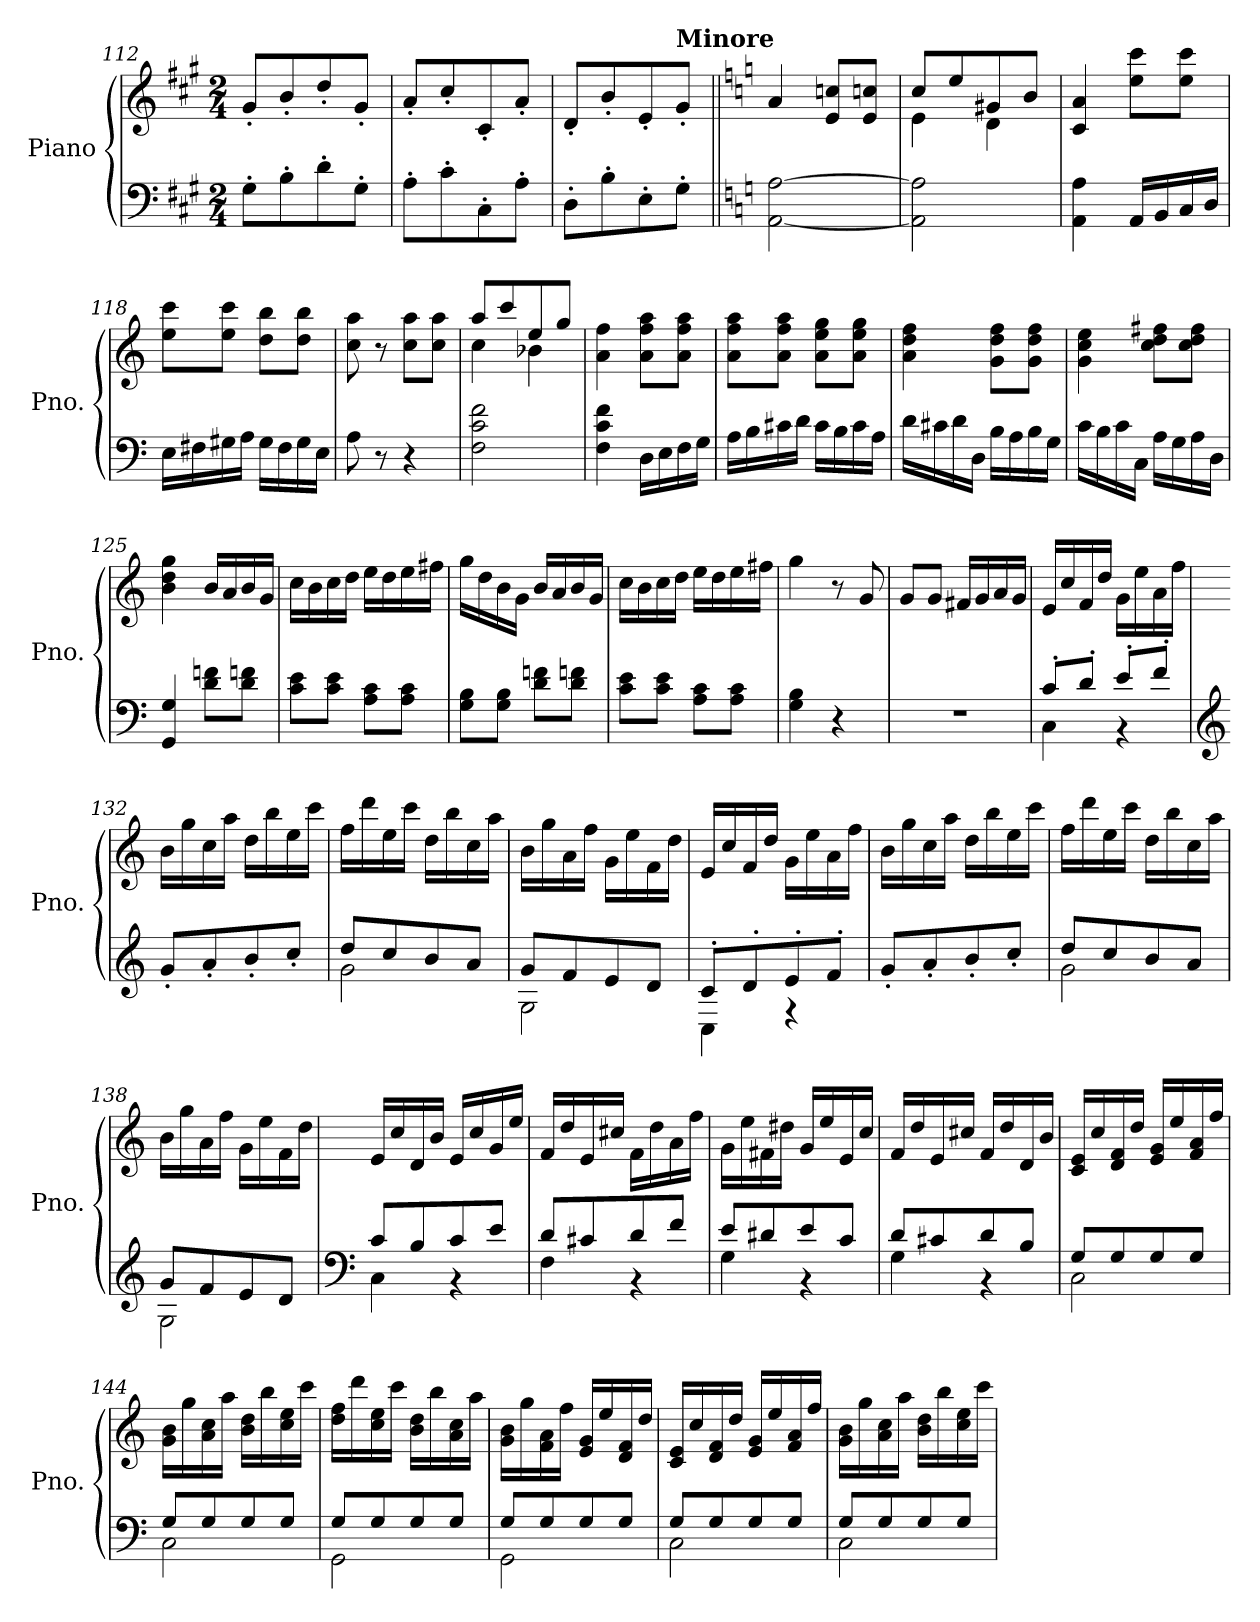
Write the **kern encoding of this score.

**kern	**kern
*part1	*part1
*staff2	*staff1
*I"Piano	*
*I'Pno.	*
*clefF4	*clefG2
*k[f#c#g#]	*k[f#c#g#]
*A:	*A:
*M2/4	*M2/4
=112	=112
8G#'\L	8g#'/L
8B'\	8b'/
8d'\	8dd'/
8G#'\J	8g#'/J
=113	=113
8A'\L	8a'/L
8c#'\	8cc#'/
8C#'\	8c#'/
8A'\J	8a'/J
=114	=114
8D'\L	8d'/L
8B'\	8b'/
8E'\	8e'/
!	!LO:TX:a:B:t=Minore
8G#'\J	8g#'/J
!!LO:LB:g=z
=115||	=115||
*k[]	*k[]
*C:	*C:
[2AA\ [2A\	4a/
.	8e/ 8ccn/L
.	8e/ 8ccn/J
!!LO:LB:g=z
=116	=116
*	*^
2AA\] 2A\]	8cc/L	4e\
.	8ee/	.
.	8g#X/	4d\
.	8b/J	.
*	*v	*v
=117	=117
4AA\ 4A\	4c/ 4a/
16AA/LL	8ee\ 8ccc\L
16BB/	.
16C/	8ee\ 8ccc\J
16D/JJ	.
=118	=118
16E\LL	8ee\ 8ccc\L
16F#X\	.
16G#X\	8ee\ 8ccc\J
16A\JJ	.
16G#\LL	8dd\ 8bb\L
16F#\	.
16G#\	8dd\ 8bb\J
16E\JJ	.
=119	=119
8A\	8cc\ 8aa\
8r	8r
4r	8cc\ 8aa\L
.	8cc\ 8aa\J
=120	=120
*	*^
2F\ 2c\ 2f\	8aa/L	4cc\
.	8ccc/	.
.	8ee/	4b-X\
.	8gg/J	.
*	*v	*v
=121	=121
4F\ 4c\ 4f\	4a\ 4ff\
16D\LL	8a\ 8ff\ 8aa\L
16E\	.
16F\	8a\ 8ff\ 8aa\J
16G\JJ	.
=122	=122
16A\LL	8a\ 8ff\ 8aa\L
16B\	.
16c#X\	8a\ 8ff\ 8aa\J
16d\JJ	.
16c#\LL	8a\ 8ee\ 8gg\L
16B\	.
16c#\	8a\ 8ee\ 8gg\J
16A\JJ	.
!!LO:LB:g=z
=123	=123
16d\LL	4a\ 4dd\ 4ff\
16c#X\	.
16d\	.
16D\JJ	.
16B\LL	8g\ 8dd\ 8ff\L
16A\	.
16B\	8g\ 8dd\ 8ff\J
16G\JJ	.
=124	=124
16c\LL	4g\ 4cc\ 4ee\
16B\	.
16c\	.
16C\JJ	.
16A\LL	8cc\ 8dd\ 8ff#X\L
16G\	.
16A\	8cc\ 8dd\ 8ff#\J
16D\JJ	.
=125	=125
4GG/ 4G/	4b\ 4dd\ 4gg\
8d\ 8fn\L	16b/LL
.	16a/
8d\ 8fn\J	16b/
.	16g/JJ
=126	=126
8c\ 8e\L	16cc\LL
.	16b\
8c\ 8e\J	16cc\
.	16dd\JJ
8A\ 8c\L	16ee\LL
.	16dd\
8A\ 8c\J	16ee\
.	16ff#X\JJ
=127	=127
8G\ 8B\L	16gg\LL
.	16dd\
8G\ 8B\J	16b\
.	16g\JJ
8d\ 8fn\L	16b/LL
.	16a/
8d\ 8fn\J	16b/
.	16g/JJ
!!LO:LB:g=z
=128	=128
8c\ 8e\L	16cc\LL
.	16b\
8c\ 8e\J	16cc\
.	16dd\JJ
8A\ 8c\L	16ee\LL
.	16dd\
8A\ 8c\J	16ee\
.	16ff#X\JJ
=129	=129
4G\ 4B\	4gg\
4r	8r
.	8g/
!!LO:LB:g=z
=130	=130
2r	8g/L
.	8g/J
.	16f#X/LL
.	16g/
.	16a/
.	16g/JJ
=131	=131
*^	*
8c'/L	4C\	16e/LL
.	.	16cc/
8d'/J	.	16f/
.	.	16dd/JJ
8e'/L	4r	16g\LL
.	.	16ee\
8f'/J	.	16a\
.	.	16ff\JJ
*v	*v	*
=132	=132
*clefG2	*
8g'/L	16b\LL
.	16gg\
8a'/	16cc\
.	16aa\JJ
8b'/	16dd\LL
.	16bb\
8cc'/J	16ee\
.	16ccc\JJ
=133	=133
*^	*
8dd/L	2g\	16ff\LL
.	.	16ddd\
8cc/	.	16ee\
.	.	16ccc\JJ
8b/	.	16dd\LL
.	.	16bb\
8a/J	.	16cc\
.	.	16aa\JJ
=134	=134	=134
8g/L	2G\	16b\LL
.	.	16gg\
8f/	.	16a\
.	.	16ff\JJ
8e/	.	16g\LL
.	.	16ee\
8d/J	.	16f\
.	.	16dd\JJ
!!LO:PB:g=z
=135	=135	=135
8c'/L	4C\	16e/LL
.	.	16cc/
8d'/	.	16f/
.	.	16dd/JJ
8e'/	4r	16g\LL
.	.	16ee\
8f'/J	.	16a\
.	.	16ff\JJ
*v	*v	*
!!LO:LB:g=z
=136	=136
8g'/L	16b\LL
.	16gg\
8a'/	16cc\
.	16aa\JJ
8b'/	16dd\LL
.	16bb\
8cc'/J	16ee\
.	16ccc\JJ
=137	=137
*^	*
8dd/L	2g\	16ff\LL
.	.	16ddd\
8cc/	.	16ee\
.	.	16ccc\JJ
8b/	.	16dd\LL
.	.	16bb\
8a/J	.	16cc\
.	.	16aa\JJ
=138	=138	=138
8g/L	2G\	16b\LL
.	.	16gg\
8f/	.	16a\
.	.	16ff\JJ
8e/	.	16g\LL
.	.	16ee\
8d/J	.	16f\
.	.	16dd\JJ
=139	=139	=139
*clefF4	*	*
8c/L	4C\	16e/LL
.	.	16cc/
8B/	.	16d/
.	.	16b/JJ
8c/	4r	16e/LL
.	.	16cc/
8e/J	.	16g/
.	.	16ee/JJ
=140	=140	=140
8d/L	4F\	16f/LL
.	.	16dd/
8c#X/	.	16e/
.	.	16cc#X/JJ
8d/	4r	16f\LL
.	.	16dd\
8f/J	.	16a\
.	.	16ff\JJ
!!LO:LB:g=z
=141	=141	=141
8e/L	4G\	16g\LL
.	.	16ee\
8d#X/	.	16f#X\
.	.	16dd#X\JJ
8e/	4r	16g/LL
.	.	16ee/
8c/J	.	16e/
.	.	16cc/JJ
!!LO:LB:g=z
=142	=142	=142
8d/L	4G\	16f/LL
.	.	16dd/
8c#X/	.	16e/
.	.	16cc#X/JJ
8d/	4r	16f/LL
.	.	16dd/
8B/J	.	16d/
.	.	16b/JJ
=143	=143	=143
8G/L	2C\	16c/ 16e/LL
.	.	16cc/
8G/	.	16d/ 16f/
.	.	16dd/JJ
8G/	.	16e/ 16g/LL
.	.	16ee/
8G/J	.	16f/ 16a/
.	.	16ff/JJ
=144	=144	=144
8G/L	2C\	16g\ 16b\LL
.	.	16gg\
8G/	.	16a\ 16cc\
.	.	16aa\JJ
8G/	.	16b\ 16dd\LL
.	.	16bb\
8G/J	.	16cc\ 16ee\
.	.	16ccc\JJ
=145	=145	=145
8G/L	2GG\	16dd\ 16ff\LL
.	.	16ddd\
8G/	.	16cc\ 16ee\
.	.	16ccc\JJ
8G/	.	16b\ 16dd\LL
.	.	16bb\
8G/J	.	16a\ 16cc\
.	.	16aa\JJ
=146	=146	=146
8G/L	2GG\	16g\ 16b\LL
.	.	16gg\
8G/	.	16f\ 16a\
.	.	16ff\JJ
8G/	.	16e/ 16g/LL
.	.	16ee/
8G/J	.	16d/ 16f/
.	.	16dd/JJ
!!LO:LB:g=z
=147	=147	=147
8G/L	2C\	16c/ 16e/LL
.	.	16cc/
8G/	.	16d/ 16f/
.	.	16dd/JJ
8G/	.	16e/ 16g/LL
.	.	16ee/
8G/J	.	16f/ 16a/
.	.	16ff/JJ
=148	=148	=148
8G/L	2C\	16g\ 16b\LL
.	.	16gg\
8G/	.	16a\ 16cc\
.	.	16aa\JJ
8G/	.	16b\ 16dd\LL
.	.	16bb\
8G/J	.	16cc\ 16ee\
.	.	16ccc\JJ
*v	*v	*
=	=
*-	*-
